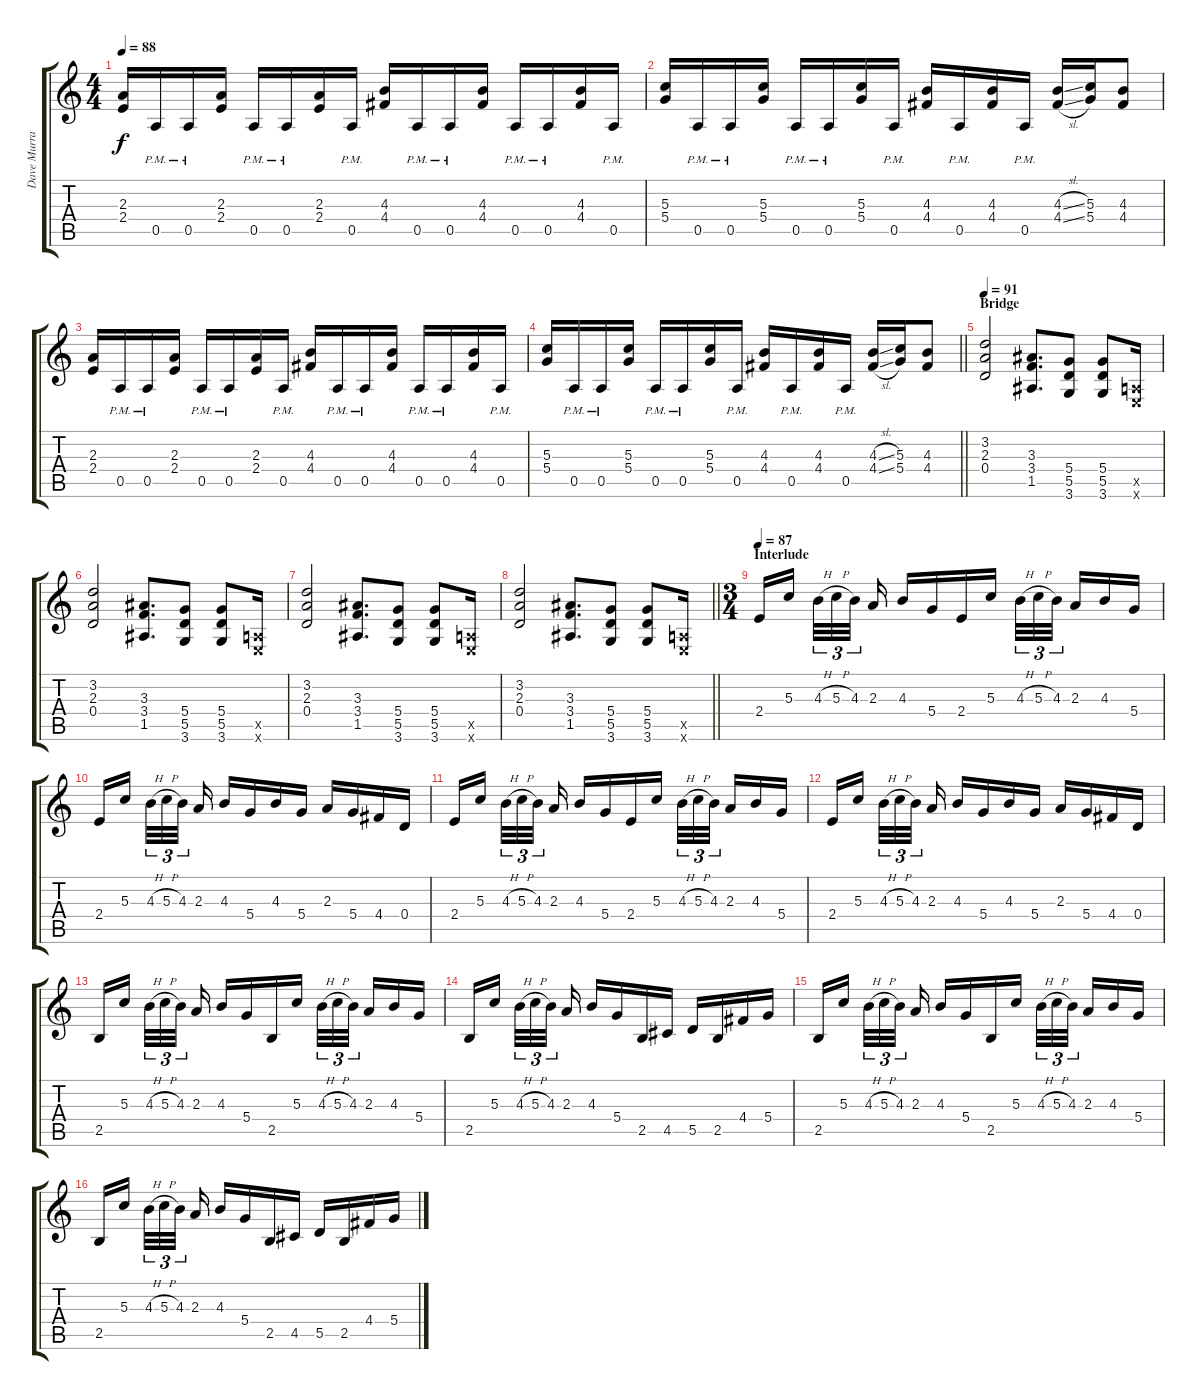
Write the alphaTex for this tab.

\track ("Dave Murray" "Dave Murra") {instrument overdrivenguitar}
\staff {score tabs}
\tuning (E4 B3 G3 D3 A2 E2) {hide}
\ts (4 4)
\tempo 88
\clef g2
\ks c
(2.3 2.4).16{dy f} 0.5{pm}.16 0.5{pm}.16 (2.3 2.4).16 0.5{pm}.16 0.5{pm}.16 (2.3 2.4).16 0.5{pm}.16 (4.3 4.4).16 0.5{pm}.16 0.5{pm}.16 (4.3 4.4).16 0.5{pm}.16 0.5{pm}.16 (4.3 4.4).16 0.5{pm}.16 |
(5.3 5.4).16 0.5{pm}.16 0.5{pm}.16 (5.3 5.4).16 0.5{pm}.16 0.5{pm}.16 (5.3 5.4).16 0.5{pm}.16 (4.3 4.4).16 0.5{pm}.16 (4.3 4.4).16 0.5{pm}.16 (4.3{sl} 4.4{sl}).16 (5.3 5.4).16 (4.3 4.4).8 |
(2.3 2.4).16 0.5{pm}.16 0.5{pm}.16 (2.3 2.4).16 0.5{pm}.16 0.5{pm}.16 (2.3 2.4).16 0.5{pm}.16 (4.3 4.4).16 0.5{pm}.16 0.5{pm}.16 (4.3 4.4).16 0.5{pm}.16 0.5{pm}.16 (4.3 4.4).16 0.5{pm}.16 |
\barLineRight lightlight
(5.3 5.4).16 0.5{pm}.16 0.5{pm}.16 (5.3 5.4).16 0.5{pm}.16 0.5{pm}.16 (5.3 5.4).16 0.5{pm}.16 (4.3 4.4).16 0.5{pm}.16 (4.3 4.4).16 0.5{pm}.16 (4.3{sl} 4.4{sl}).16 (5.3 5.4).16 (4.3 4.4).8 |
\section ("" "Bridge")
\tempo 91
(3.2 2.3 0.4).2{volume 13} (3.3 3.4 1.5).8{d} (5.4 5.5 3.6).8 (5.4 5.5 3.6).8 (0.5{x} 0.6{x}).16 |
(3.2 2.3 0.4).2 (3.3 3.4 1.5).8{d} (5.4 5.5 3.6).8 (5.4 5.5 3.6).8 (0.5{x} 0.6{x}).16 |
(3.2 2.3 0.4).2 (3.3 3.4 1.5).8{d} (5.4 5.5 3.6).8 (5.4 5.5 3.6).8 (0.5{x} 0.6{x}).16 |
\barLineRight lightlight
(3.2 2.3 0.4).2 (3.3 3.4 1.5).8{d} (5.4 5.5 3.6).8 (5.4 5.5 3.6).8 (0.5{x} 0.6{x}).16 |
\ts (3 4)
\section ("" "Interlude")
\tempo 87
2.4.16 5.3.16{beam splitsecondary} 4.3{h}.32{tu (3 2)} 5.3{h}.32{tu (3 2)} 4.3.32{tu (3 2) beam splitsecondary} 2.3.16 4.3.16 5.4.16 2.4.16 5.3.16 4.3{h}.32{tu (3 2)} 5.3{h}.32{tu (3 2)} 4.3.32{tu (3 2) beam splitsecondary} 2.3.16 4.3.16 5.4.16 |
2.4.16 5.3.16{beam splitsecondary} 4.3{h}.32{tu (3 2)} 5.3{h}.32{tu (3 2)} 4.3.32{tu (3 2) beam splitsecondary} 2.3.16 4.3.16 5.4.16 4.3.16 5.4.16 2.3.16 5.4.16 4.4.16 0.4.16 |
2.4.16 5.3.16{beam splitsecondary} 4.3{h}.32{tu (3 2)} 5.3{h}.32{tu (3 2)} 4.3.32{tu (3 2) beam splitsecondary} 2.3.16 4.3.16 5.4.16 2.4.16 5.3.16 4.3{h}.32{tu (3 2)} 5.3{h}.32{tu (3 2)} 4.3.32{tu (3 2) beam splitsecondary} 2.3.16 4.3.16 5.4.16 |
2.4.16 5.3.16{beam splitsecondary} 4.3{h}.32{tu (3 2)} 5.3{h}.32{tu (3 2)} 4.3.32{tu (3 2) beam splitsecondary} 2.3.16 4.3.16 5.4.16 4.3.16 5.4.16 2.3.16 5.4.16 4.4.16 0.4.16 |
2.5.16 5.3.16{beam splitsecondary} 4.3{h}.32{tu (3 2)} 5.3{h}.32{tu (3 2)} 4.3.32{tu (3 2) beam splitsecondary} 2.3.16 4.3.16 5.4.16 2.5.16 5.3.16 4.3{h}.32{tu (3 2)} 5.3{h}.32{tu (3 2)} 4.3.32{tu (3 2) beam splitsecondary} 2.3.16 4.3.16 5.4.16 |
2.5.16 5.3.16{beam splitsecondary} 4.3{h}.32{tu (3 2)} 5.3{h}.32{tu (3 2)} 4.3.32{tu (3 2) beam splitsecondary} 2.3.16 4.3.16 5.4.16 2.5.16 4.5.16 5.5.16 2.5.16 4.4.16 5.4.16 |
2.5.16 5.3.16{beam splitsecondary} 4.3{h}.32{tu (3 2)} 5.3{h}.32{tu (3 2)} 4.3.32{tu (3 2) beam splitsecondary} 2.3.16 4.3.16 5.4.16 2.5.16 5.3.16 4.3{h}.32{tu (3 2)} 5.3{h}.32{tu (3 2)} 4.3.32{tu (3 2) beam splitsecondary} 2.3.16 4.3.16 5.4.16 |
2.5.16 5.3.16{beam splitsecondary} 4.3{h}.32{tu (3 2)} 5.3{h}.32{tu (3 2)} 4.3.32{tu (3 2) beam splitsecondary} 2.3.16 4.3.16 5.4.16 2.5.16 4.5.16 5.5.16 2.5.16 4.4.16 5.4.16
